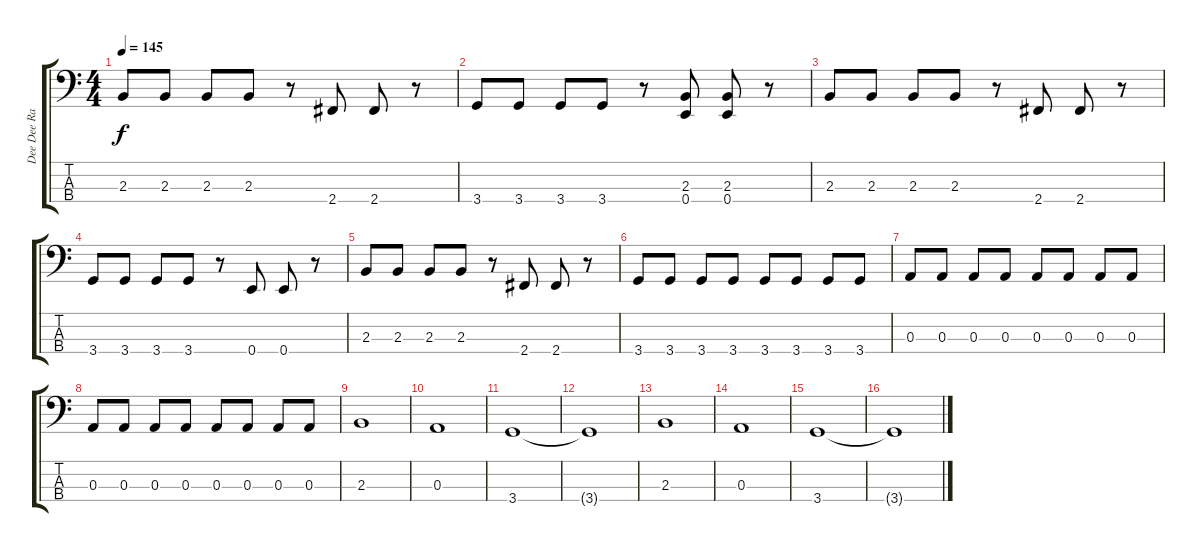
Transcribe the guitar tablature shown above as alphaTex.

\track ("Dee Dee Ramone" "Dee Dee Ra") {instrument electricbassfinger}
\staff {score tabs}
\tuning (G2 D2 A1 E1) {hide}
\ts (4 4)
\tempo 145
\clef f4
\ks c
2.3.8{dy f} 2.3.8 2.3.8 2.3.8 r.8 2.4.8 2.4.8 r.8 |
3.4.8 3.4.8 3.4.8 3.4.8 r.8 (2.3 0.4).8 (2.3 0.4).8 r.8 |
2.3.8 2.3.8 2.3.8 2.3.8 r.8 2.4.8 2.4.8 r.8 |
3.4.8 3.4.8 3.4.8 3.4.8 r.8 0.4.8 0.4.8 r.8 |
2.3.8 2.3.8 2.3.8 2.3.8 r.8 2.4.8 2.4.8 r.8 |
3.4.8 3.4.8 3.4.8 3.4.8 3.4.8 3.4.8 3.4.8 3.4.8 |
0.3.8 0.3.8 0.3.8 0.3.8 0.3.8 0.3.8 0.3.8 0.3.8 |
0.3.8 0.3.8 0.3.8 0.3.8 0.3.8 0.3.8 0.3.8 0.3.8 |
2.3.1 |
0.3.1 |
3.4.1 |
3.4{t}.1 |
2.3.1 |
0.3.1 |
3.4.1 |
3.4{t}.1
